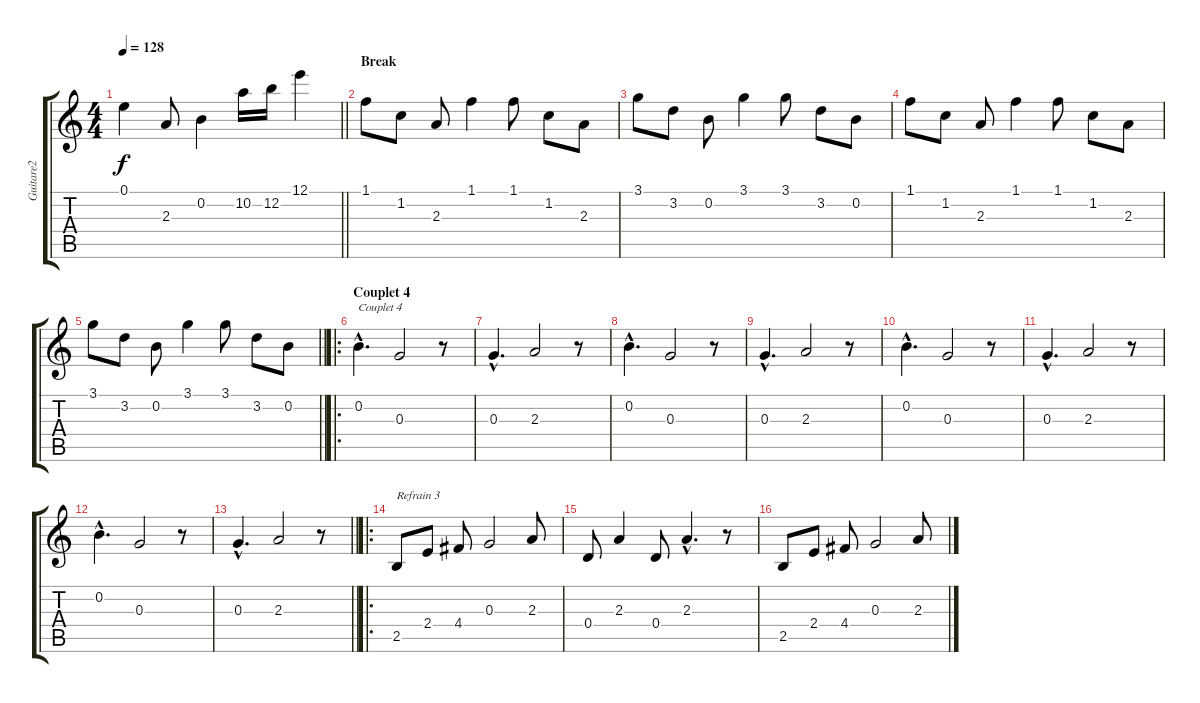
\track ("Guitare2" "Guitare2") {instrument electricguitarclean}
\staff {score tabs}
\tuning (E4 B3 G3 D3 A2 E2) {hide}
\ts (4 4)
\tempo 128
\clef g2
\barLineRight lightlight
\ks c
0.1{t}.4{dy f} 2.3.8 0.2.4 10.2.16 12.2.16 12.1.4 |
\section ("" "Break")
1.1.8 1.2.8 2.3.8 1.1.4 1.1.8 1.2.8 2.3.8 |
3.1.8 3.2.8 0.2.8 3.1.4 3.1.8 3.2.8 0.2.8 |
1.1.8 1.2.8 2.3.8 1.1.4 1.1.8 1.2.8 2.3.8 |
\barLineRight lightlight
3.1.8 3.2.8 0.2.8 3.1.4 3.1.8 3.2.8 0.2.8 |
\ro
\section ("" "Couplet 4")
0.2{hac}.4{d txt "Couplet 4"} 0.3.2 r.8 |
0.3{hac}.4{d} 2.3.2 r.8 |
0.2{hac}.4{d} 0.3.2 r.8 |
0.3{hac}.4{d} 2.3.2 r.8 |
0.2{hac}.4{d} 0.3.2 r.8 |
0.3{hac}.4{d} 2.3.2 r.8 |
0.2{hac}.4{d} 0.3.2 r.8 |
\barLineRight lightlight
0.3{hac}.4{d} 2.3.2 r.8 |
\ro
2.5.8{txt "Refrain 3"} 2.4.8 4.4.8 0.3.2 2.3.8 |
0.4.8 2.3.4 0.4.8 2.3{hac}.4{d} r.8 |
2.5.8 2.4.8 4.4.8 0.3.2 2.3.8
